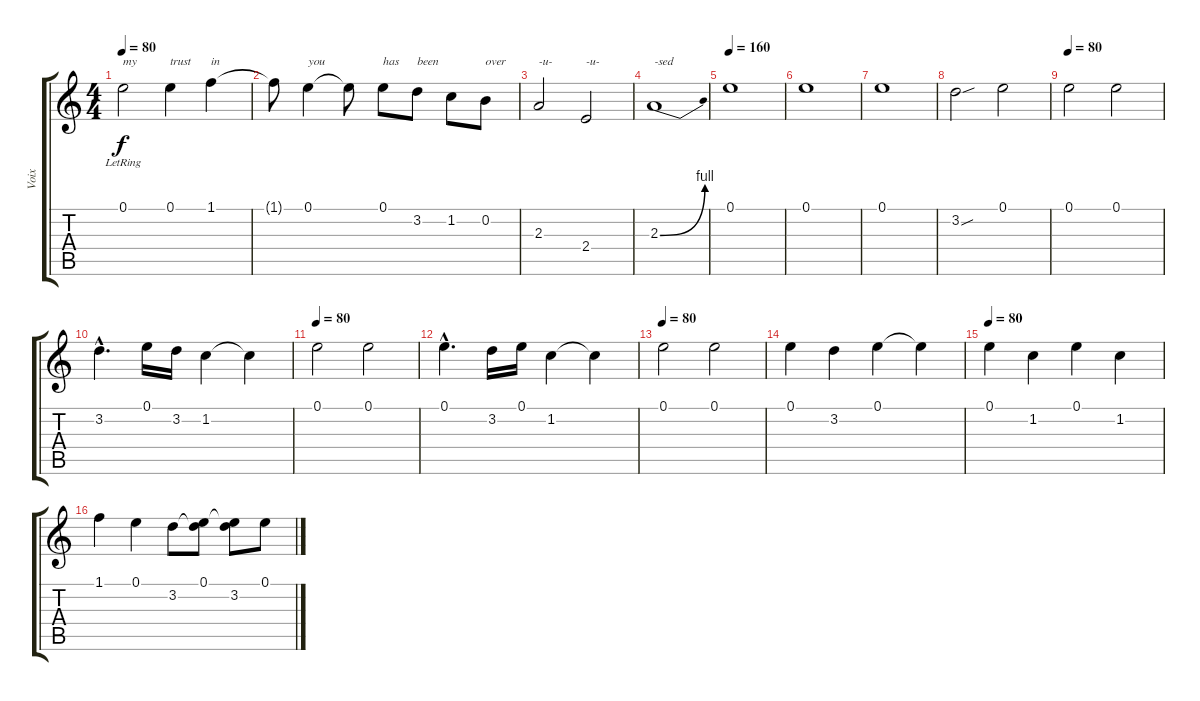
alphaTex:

\track ("Voix" "Voix") {instrument acousticguitarnylon}
\staff {score tabs}
\tuning (E4 B3 G3 D3 A2 E2) {hide}
\ts (4 4)
\tempo 80
\clef g2
\ks c
0.1{lr}.2{txt "my" dy f} 0.1.4{txt "trust"} 1.1.4{txt "in"} |
1.1{t}.8 0.1.4{txt "you"} 0.1{t}.8 0.1.8{txt "has"} 3.2.8{txt "been"} 1.2.8 0.2.8{txt "over"} |
2.3.2{txt "-u-"} 2.4.2{txt "-u-"} |
2.3{be (bend 0 0 60 4)}.1{txt "-sed"} |
\tempo 160
0.1.1 |
0.1.1 |
0.1.1 |
3.2{sou}.2 0.1.2 |
\tempo 80
0.1.2 0.1.2 |
3.2{hac}.4{d} 0.1.16 3.2.16 1.2.4 1.2{t}.4 |
\tempo 80
0.1.2 0.1.2 |
0.1{hac}.4{d} 3.2.16 0.1.16 1.2.4 1.2{t}.4 |
\tempo 80
0.1.2 0.1.2 |
0.1.4 3.2.4 0.1.4 0.1{t}.4 |
\tempo 80
0.1.4 1.2.4 0.1.4 1.2.4 |
1.1.4 0.1.4 3.2.8 (0.1 3.2{t}).8 (0.1{t} 3.2).8 0.1.8
